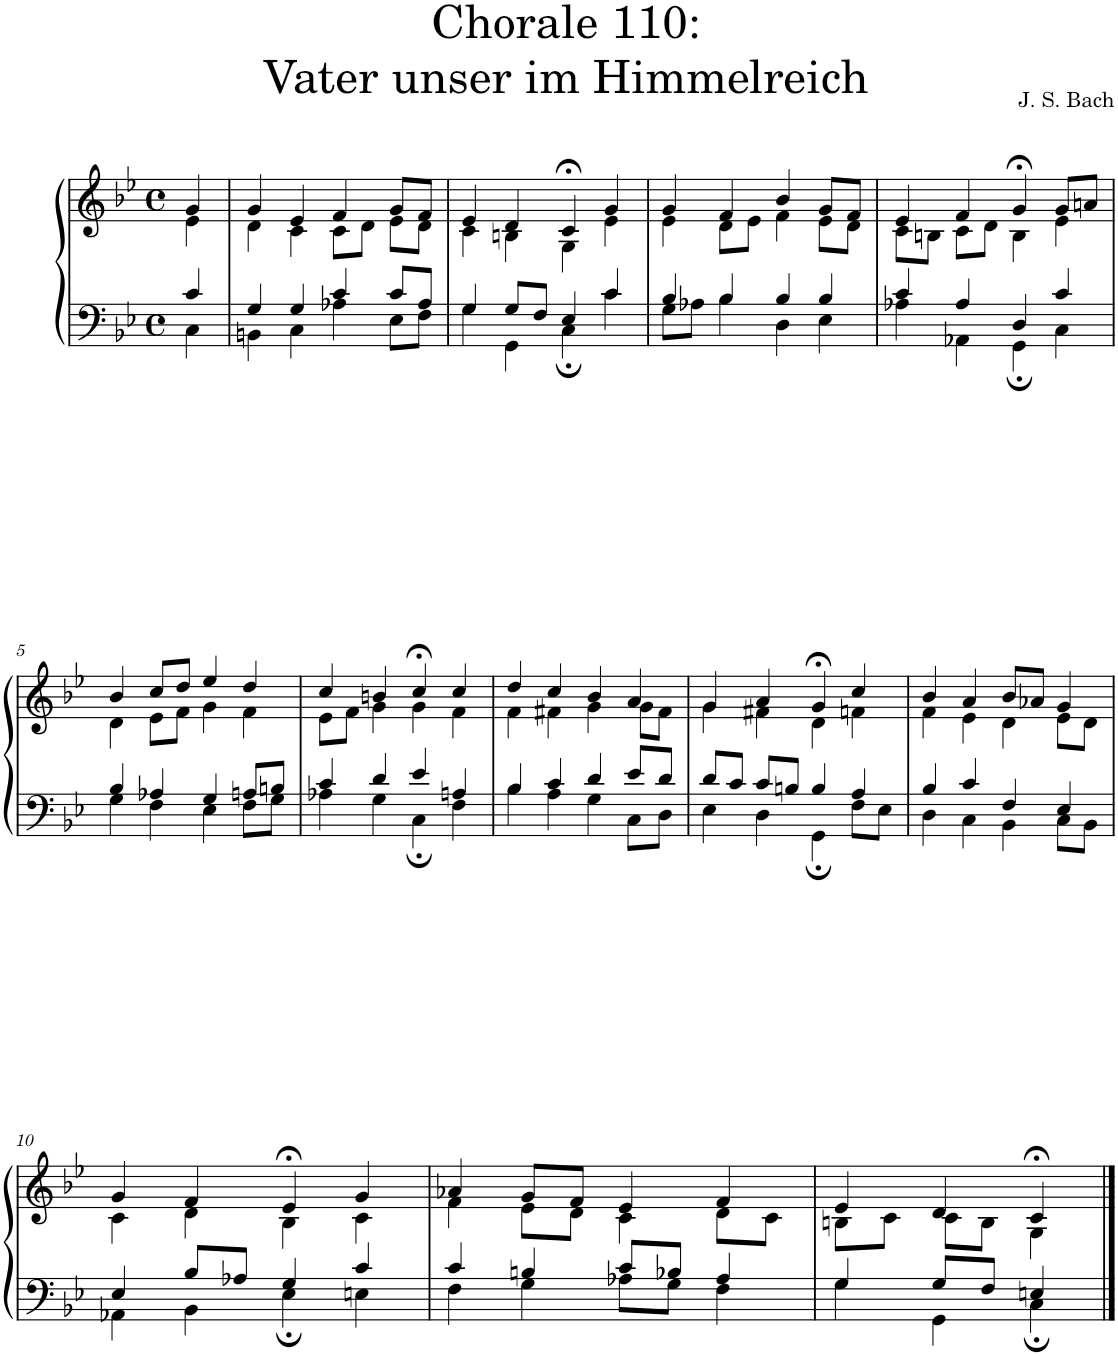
**kern	**kern
*part1	*part1
*staff2	*staff1
*I"S,A	*
*clefF4	*clefG2
*k[b-e-]	*k[b-e-]
*M4/4	*M4/4
*met(c)	*met(c)
=	=
*^	*^
4c/	4C\	4g/	4e-\
=1	=1	=1	=1
4G/	4BBn\	4g/	4d\
4G/	4C\	4e-/	4c\
4c/	4A-X\	4f/	8c\L
.	.	.	8d\J
8c/L	8E-\L	8g/L	8e-\L
8A-/J	8F\J	8f/J	8d\J
=2	=2	=2	=2
4G/	4G\	4e-/	4c\
8G/L	4GG\	4d/	4Bn\
8F/J	.	.	.
4E-/	4C;\	4c;</	4G\
4c/	4c\	4g/	4e-\
=3	=3	=3	=3
4B-/	8G\L	4g/	4e-\
.	8A-X\J	.	.
4B-/	4B-\	4f/	8d\L
.	.	.	8e-\J
4B-/	4D\	4b-/	4f\
4B-/	4E-\	8g/L	8e-\L
.	.	8f/J	8d\J
=4	=4	=4	=4
4c/	4A-X\	4e-/	8c\L
.	.	.	8Bn\J
4A-/	4AA-X\	4f/	8c\L
.	.	.	8d\J
4D/	4GG;\	4g;</	4B\
4c/	4C\	8g/L	4e-\
.	.	8an/J	.
!!LO:LB:g=z	!!
=5	=5	=5	=5
4B-/	4G\	4b-/	4d\
4A-X/	4F\	8cc/L	8e-\L
.	.	8dd/J	8f\J
4G/	4E-\	4ee-/	4g\
8An/L	8F\L	4dd/	4f\
8Bn/J	8G\J	.	.
=6	=6	=6	=6
4c/	4A-X\	4cc/	8e-\L
.	.	.	8f\J
4d/	4G\	4bn/	4g\
4e-/	4C;\	4cc;</	4g\
4An/	4F\	4cc/	4f\
=7	=7	=7	=7
4B-/	4B-\	4dd/	4f\
4c/	4A\	4cc/	4f#X\
4d/	4G\	4b-/	4g\
8e-/L	8C\L	4a/	8g\L
8d/J	8D\J	.	8f#\J
=8	=8	=8	=8
8d/L	4E-\	4g/	4g\
8c/J	.	.	.
8c/L	4D\	4a/	4f#X\
8Bn/J	.	.	.
4B/	4GG;\	4g;</	4d\
4A/	8F\L	4cc/	4fn\
.	8E-\J	.	.
=9	=9	=9	=9
4B-/	4D\	4b-/	4f\
4c/	4C\	4a/	4e-\
4F/	4BB-\	8b-/L	4d\
.	.	8a-X/J	.
4E-/	8C\L	4g/	8e-\L
.	8BB-\J	.	8d\J
!!LO:LB:g=z	!!
=10	=10	=10	=10
4E-/	4AA-X\	4g/	4c\
8B-/L	4BB-\	4f/	4d\
8A-X/J	.	.	.
4G/	4E-;\	4e-;</	4B-\
4c/	4En\	4g/	4c\
=11	=11	=11	=11
4c/	4F\	4a-X/	4f\
4Bn/	4G\	8g/L	8e-\L
.	.	8f/J	8d\J
8c/L	8A-X\L	4e-/	4c\
8B-X/J	8G\J	.	.
4A-/	4F\	4f/	8d\L
.	.	.	8c\J
=12	=12	=12	=12
4G/	4G\	4e-/	8Bn\L
.	.	.	8c\J
8G/L	4GG\	4d/	8c\L
8F/J	.	.	8B\J
4En/	4C;\	4c;</	4G\
*v	*v	*	*
*	*v	*v
==	==
*-	*-
